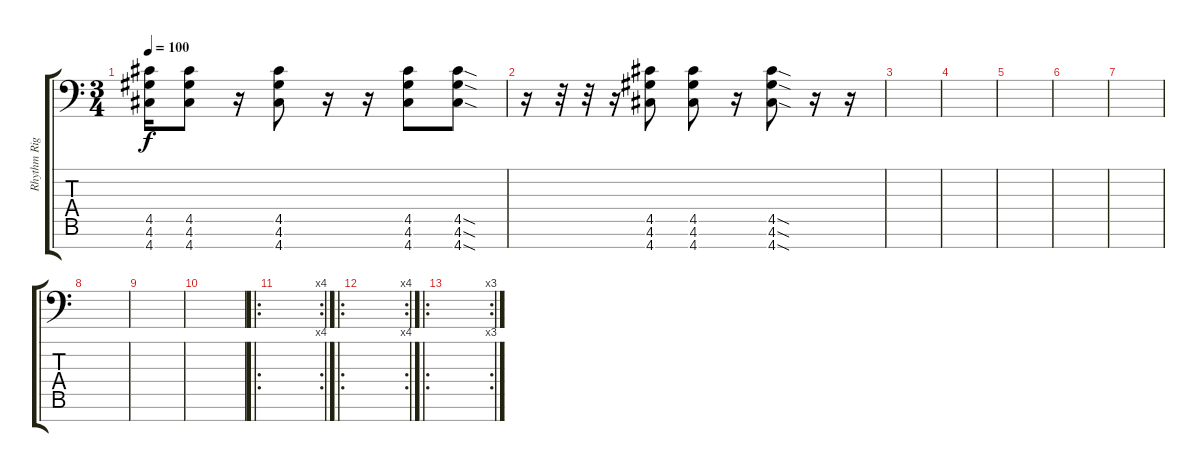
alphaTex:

\track ("Rhythm Right" "Rhythm Rig") {instrument distortionguitar}
\staff {score tabs}
\tuning (E4 B3 G3 D3 A2 E2 A1) {hide}
\ts (3 4)
\tempo 100
\clef f4
\ks c
(4.5{t} 4.6{t} 4.7{t}).16{dy f} (4.5 4.6 4.7).8 r.16 (4.5 4.6 4.7).8 r.16 r.16 (4.5 4.6 4.7).8 (4.5{sod} 4.6{sod} 4.7{sod}).8 |
r.16 r.32 r.32 r.16 (4.5 4.6 4.7).8 (4.5 4.6 4.7).8 r.16 (4.5{sod} 4.6{sod} 4.7{sod}).8 r.16 r.16 |
|
|
|
|
|
|
|
|
\ro
\rc 4
|
\ro
\rc 4
|
\ro
\rc 3
